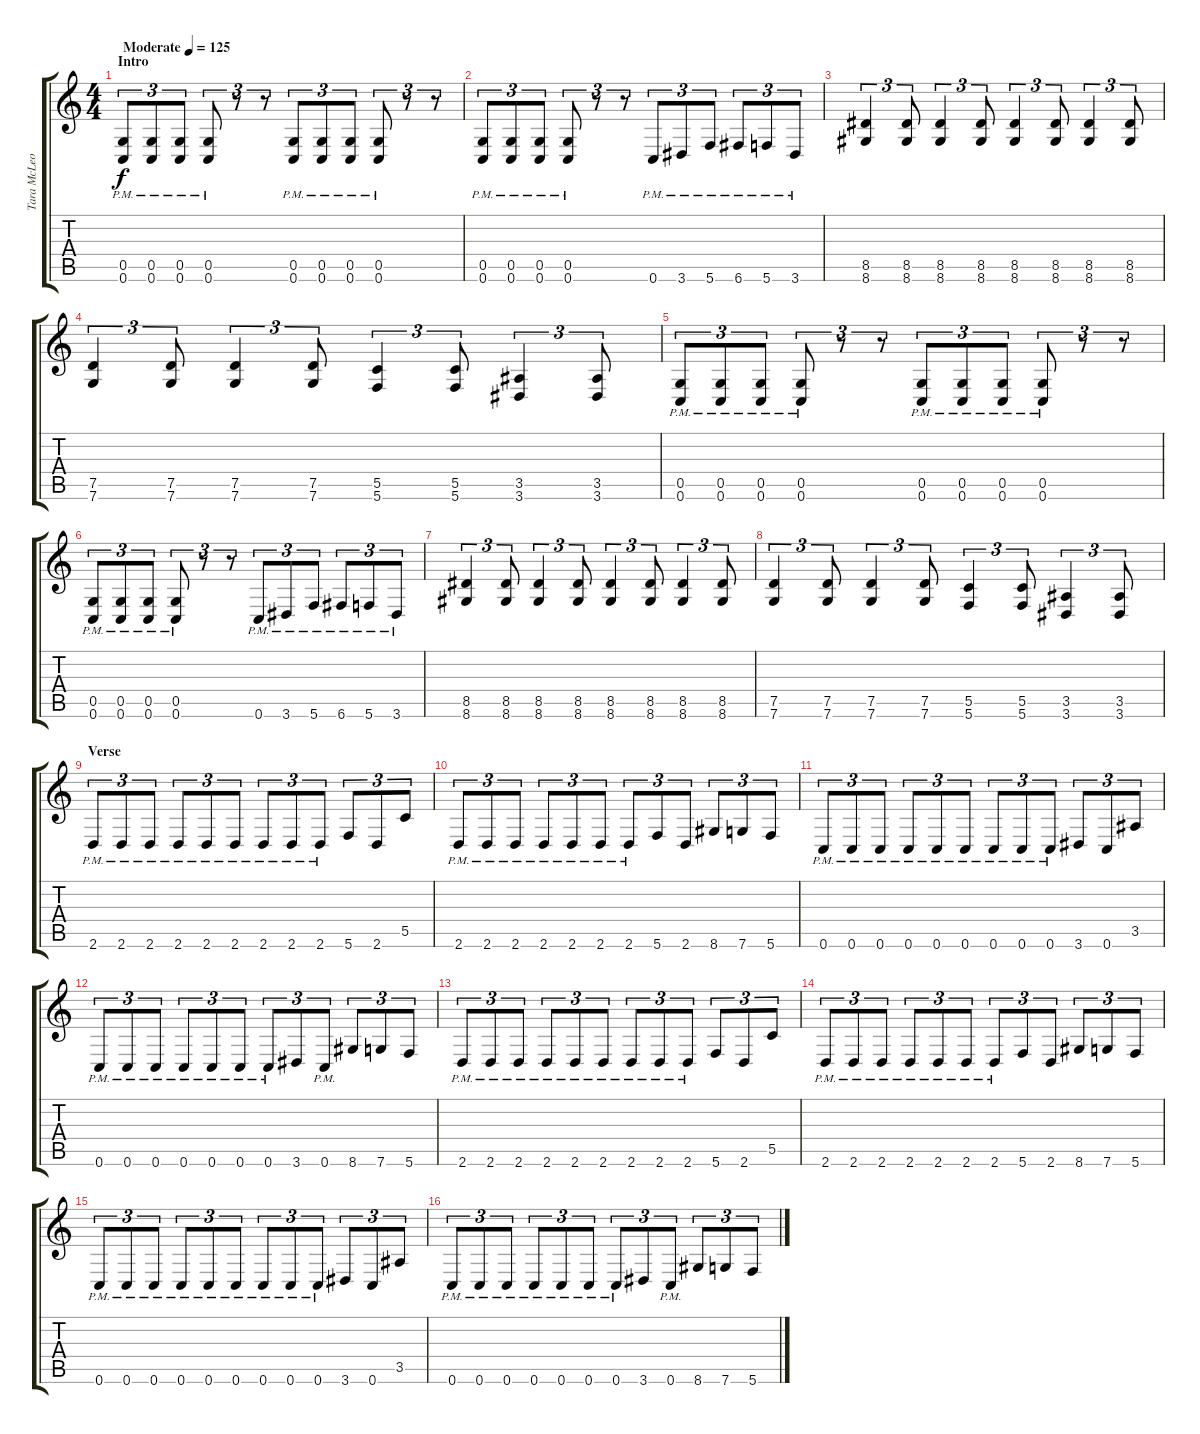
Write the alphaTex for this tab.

\track ("Tara McLeod (Guitar)" "Tara McLeo") {instrument distortionguitar}
\staff {score tabs}
\tuning (D4 A3 F3 C3 G2 C2) {hide}
\ts (4 4)
\section ("" "Intro")
\tempo (125 "Moderate")
\clef g2
\ks c
(0.5{pm} 0.6{pm}).8{tu (3 2) dy f instrument distortionguitar} (0.5{pm} 0.6{pm}).8{tu (3 2)} (0.5{pm} 0.6{pm}).8{tu (3 2)} (0.5{pm} 0.6{pm}).8{tu (3 2)} r.8{tu (3 2)} r.8{tu (3 2)} (0.5{pm} 0.6{pm}).8{tu (3 2)} (0.5{pm} 0.6{pm}).8{tu (3 2)} (0.5{pm} 0.6{pm}).8{tu (3 2)} (0.5{pm} 0.6{pm}).8{tu (3 2)} r.8{tu (3 2)} r.8{tu (3 2)} |
(0.5{pm} 0.6{pm}).8{tu (3 2)} (0.5{pm} 0.6{pm}).8{tu (3 2)} (0.5{pm} 0.6{pm}).8{tu (3 2)} (0.5{pm} 0.6{pm}).8{tu (3 2)} r.8{tu (3 2)} r.8{tu (3 2)} 0.6{pm}.8{tu (3 2)} 3.6{pm}.8{tu (3 2)} 5.6{pm}.8{tu (3 2)} 6.6{pm}.8{tu (3 2)} 5.6{pm}.8{tu (3 2)} 3.6{pm}.8{tu (3 2)} |
(8.5 8.6).4{tu (3 2)} (8.5 8.6).8{tu (3 2)} (8.5 8.6).4{tu (3 2)} (8.5 8.6).8{tu (3 2)} (8.5 8.6).4{tu (3 2)} (8.5 8.6).8{tu (3 2)} (8.5 8.6).4{tu (3 2)} (8.5 8.6).8{tu (3 2)} |
(7.5 7.6).4{tu (3 2)} (7.5 7.6).8{tu (3 2)} (7.5 7.6).4{tu (3 2)} (7.5 7.6).8{tu (3 2)} (5.5 5.6).4{tu (3 2)} (5.5 5.6).8{tu (3 2)} (3.5 3.6).4{tu (3 2)} (3.5 3.6).8{tu (3 2)} |
(0.5{pm} 0.6{pm}).8{tu (3 2)} (0.5{pm} 0.6{pm}).8{tu (3 2)} (0.5{pm} 0.6{pm}).8{tu (3 2)} (0.5{pm} 0.6{pm}).8{tu (3 2)} r.8{tu (3 2)} r.8{tu (3 2)} (0.5{pm} 0.6{pm}).8{tu (3 2)} (0.5{pm} 0.6{pm}).8{tu (3 2)} (0.5{pm} 0.6{pm}).8{tu (3 2)} (0.5{pm} 0.6{pm}).8{tu (3 2)} r.8{tu (3 2)} r.8{tu (3 2)} |
(0.5{pm} 0.6{pm}).8{tu (3 2)} (0.5{pm} 0.6{pm}).8{tu (3 2)} (0.5{pm} 0.6{pm}).8{tu (3 2)} (0.5{pm} 0.6{pm}).8{tu (3 2)} r.8{tu (3 2)} r.8{tu (3 2)} 0.6{pm}.8{tu (3 2)} 3.6{pm}.8{tu (3 2)} 5.6{pm}.8{tu (3 2)} 6.6{pm}.8{tu (3 2)} 5.6{pm}.8{tu (3 2)} 3.6{pm}.8{tu (3 2)} |
(8.5 8.6).4{tu (3 2)} (8.5 8.6).8{tu (3 2)} (8.5 8.6).4{tu (3 2)} (8.5 8.6).8{tu (3 2)} (8.5 8.6).4{tu (3 2)} (8.5 8.6).8{tu (3 2)} (8.5 8.6).4{tu (3 2)} (8.5 8.6).8{tu (3 2)} |
(7.5 7.6).4{tu (3 2)} (7.5 7.6).8{tu (3 2)} (7.5 7.6).4{tu (3 2)} (7.5 7.6).8{tu (3 2)} (5.5 5.6).4{tu (3 2)} (5.5 5.6).8{tu (3 2)} (3.5 3.6).4{tu (3 2)} (3.5 3.6).8{tu (3 2)} |
\section ("" "Verse")
2.6{pm}.8{tu (3 2)} 2.6{pm}.8{tu (3 2)} 2.6{pm}.8{tu (3 2)} 2.6{pm}.8{tu (3 2)} 2.6{pm}.8{tu (3 2)} 2.6{pm}.8{tu (3 2)} 2.6{pm}.8{tu (3 2)} 2.6{pm}.8{tu (3 2)} 2.6{pm}.8{tu (3 2)} 5.6.8{tu (3 2)} 2.6.8{tu (3 2)} 5.5.8{tu (3 2)} |
2.6{pm}.8{tu (3 2)} 2.6{pm}.8{tu (3 2)} 2.6{pm}.8{tu (3 2)} 2.6{pm}.8{tu (3 2)} 2.6{pm}.8{tu (3 2)} 2.6{pm}.8{tu (3 2)} 2.6{pm}.8{tu (3 2)} 5.6.8{tu (3 2)} 2.6.8{tu (3 2)} 8.6.8{tu (3 2)} 7.6.8{tu (3 2)} 5.6.8{tu (3 2)} |
0.6{pm}.8{tu (3 2)} 0.6{pm}.8{tu (3 2)} 0.6{pm}.8{tu (3 2)} 0.6{pm}.8{tu (3 2)} 0.6{pm}.8{tu (3 2)} 0.6{pm}.8{tu (3 2)} 0.6{pm}.8{tu (3 2)} 0.6{pm}.8{tu (3 2)} 0.6{pm}.8{tu (3 2)} 3.6.8{tu (3 2)} 0.6.8{tu (3 2)} 3.5.8{tu (3 2)} |
0.6{pm}.8{tu (3 2)} 0.6{pm}.8{tu (3 2)} 0.6{pm}.8{tu (3 2)} 0.6{pm}.8{tu (3 2)} 0.6{pm}.8{tu (3 2)} 0.6{pm}.8{tu (3 2)} 0.6{pm}.8{tu (3 2)} 3.6.8{tu (3 2)} 0.6{pm}.8{tu (3 2)} 8.6.8{tu (3 2)} 7.6.8{tu (3 2)} 5.6.8{tu (3 2)} |
2.6{pm}.8{tu (3 2)} 2.6{pm}.8{tu (3 2)} 2.6{pm}.8{tu (3 2)} 2.6{pm}.8{tu (3 2)} 2.6{pm}.8{tu (3 2)} 2.6{pm}.8{tu (3 2)} 2.6{pm}.8{tu (3 2)} 2.6{pm}.8{tu (3 2)} 2.6{pm}.8{tu (3 2)} 5.6.8{tu (3 2)} 2.6.8{tu (3 2)} 5.5.8{tu (3 2)} |
2.6{pm}.8{tu (3 2)} 2.6{pm}.8{tu (3 2)} 2.6{pm}.8{tu (3 2)} 2.6{pm}.8{tu (3 2)} 2.6{pm}.8{tu (3 2)} 2.6{pm}.8{tu (3 2)} 2.6{pm}.8{tu (3 2)} 5.6.8{tu (3 2)} 2.6.8{tu (3 2)} 8.6.8{tu (3 2)} 7.6.8{tu (3 2)} 5.6.8{tu (3 2)} |
0.6{pm}.8{tu (3 2)} 0.6{pm}.8{tu (3 2)} 0.6{pm}.8{tu (3 2)} 0.6{pm}.8{tu (3 2)} 0.6{pm}.8{tu (3 2)} 0.6{pm}.8{tu (3 2)} 0.6{pm}.8{tu (3 2)} 0.6{pm}.8{tu (3 2)} 0.6{pm}.8{tu (3 2)} 3.6.8{tu (3 2)} 0.6.8{tu (3 2)} 3.5.8{tu (3 2)} |
0.6{pm}.8{tu (3 2)} 0.6{pm}.8{tu (3 2)} 0.6{pm}.8{tu (3 2)} 0.6{pm}.8{tu (3 2)} 0.6{pm}.8{tu (3 2)} 0.6{pm}.8{tu (3 2)} 0.6{pm}.8{tu (3 2)} 3.6.8{tu (3 2)} 0.6{pm}.8{tu (3 2)} 8.6.8{tu (3 2)} 7.6.8{tu (3 2)} 5.6.8{tu (3 2)}
